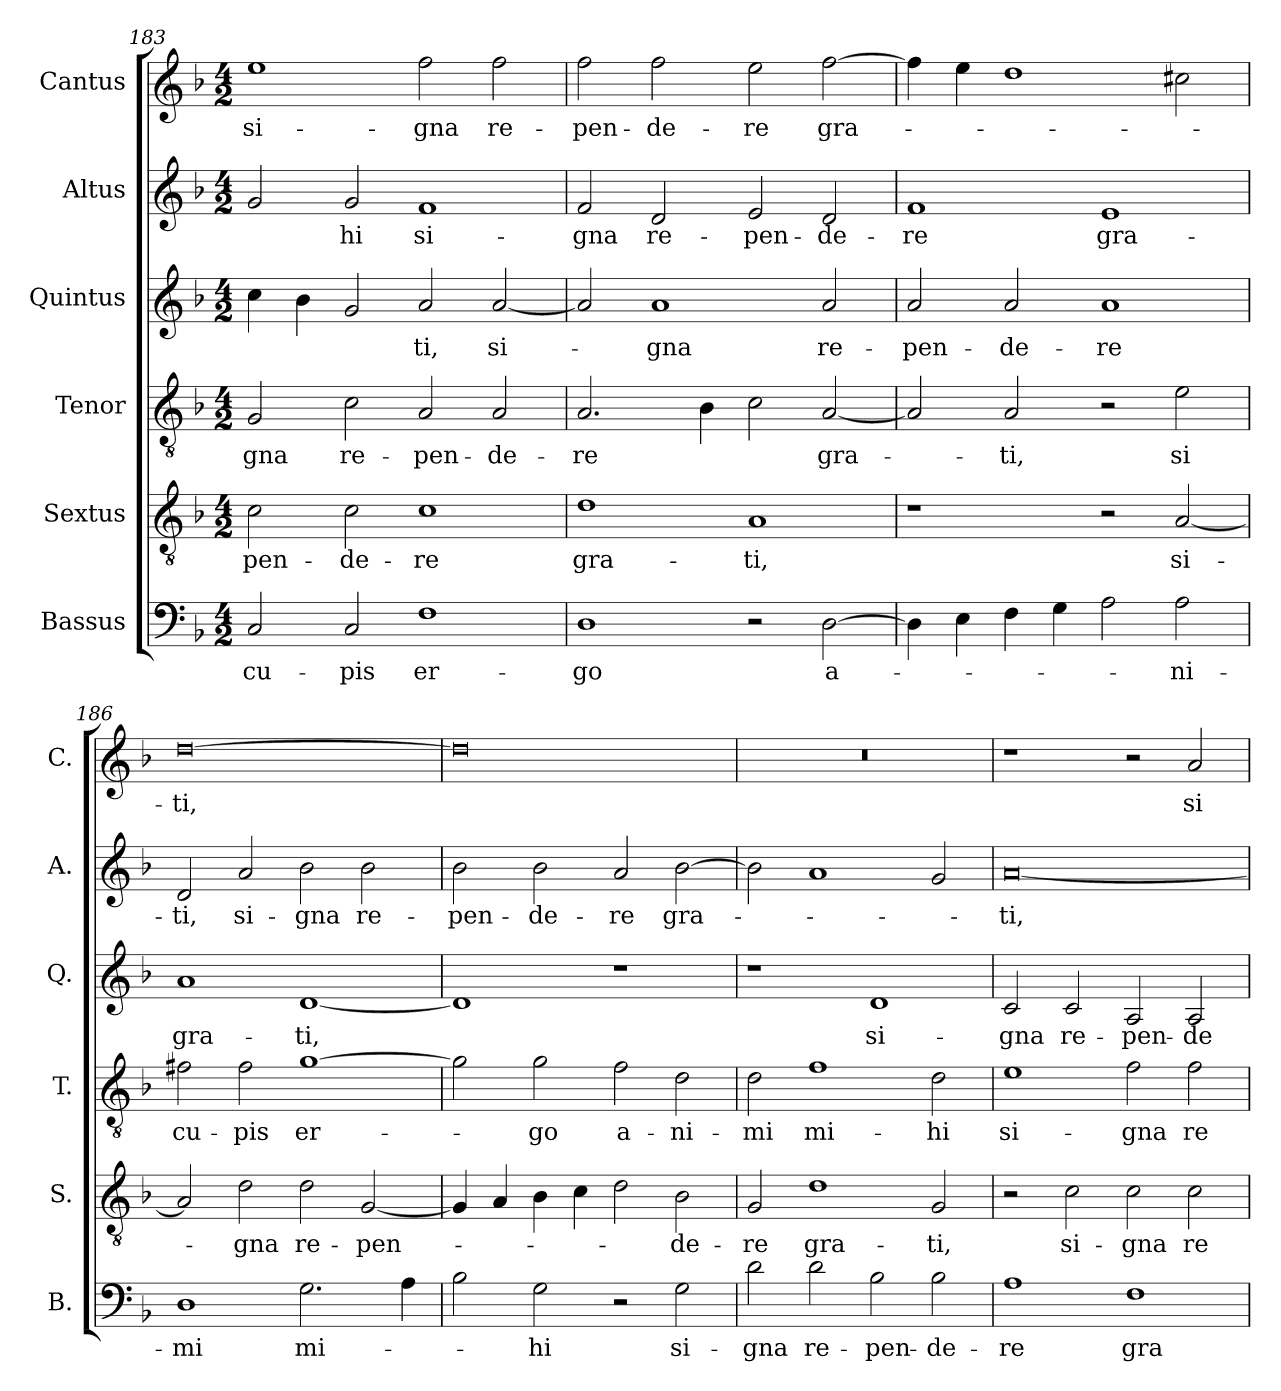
**kern	**text	**kern	**text	**kern	**text	**kern	**text	**kern	**text	**kern	**text
*part6	*part6	*part5	*part5	*part4	*part4	*part3	*part3	*part2	*part2	*part1	*part1
*staff6	*staff6	*staff5	*staff5	*staff4	*staff4	*staff3	*staff3	*staff2	*staff2	*staff1	*staff1
*I"Bassus	*	*I"Sextus	*	*I"Tenor	*	*I"Quintus	*	*I"Altus	*	*I"Cantus	*
*I'B.	*	*I'S.	*	*I'T.	*	*I'Q.	*	*I'A.	*	*I'C.	*
!!LO:PB:g=z
*clefF4	*	*clefGv2	*	*clefGv2	*	*clefG2	*	*clefG2	*	*clefG2	*
*k[b-]	*	*k[b-]	*	*k[b-]	*	*k[b-]	*	*k[b-]	*	*k[b-]	*
*M4/2	*	*M4/2	*	*M4/2	*	*M4/2	*	*M4/2	*	*M4/2	*
=183	=183	=183	=183	=183	=183	=183	=183	=183	=183	=183	=183
2C/	cu-	2c\	-pen-	2G/	-gna	4cc\	.	2g/	.	1ee	si-
.	.	.	.	.	.	4b-\	.	.	.	.	.
2C/	-pis	2c\	-de-	2c\	re-	2g/	.	2g/	-hi	.	.
1F	er-	1c	-re	2A/	-pen-	2a/	-ti,	1f	si-	2ff\	-gna
.	.	.	.	2A/	-de-	[2a/	si-	.	.	2ff\	re-
=184	=184	=184	=184	=184	=184	=184	=184	=184	=184	=184	=184
1D	-go	1d	gra-	2.A/	-re	2a/]	.	2f/	-gna	2ff\	-pen-
.	.	.	.	.	.	1a	-gna	2d/	re-	2ff\	-de-
.	.	.	.	4B-\	.	.	.	.	.	.	.
2r	.	1A	-ti,	2c\	.	.	.	2e/	-pen-	2ee\	-re
[2D\	a-	.	.	[2A/	gra-	2a/	re-	2d/	-de-	[2ff\	gra-
=185	=185	=185	=185	=185	=185	=185	=185	=185	=185	=185	=185
4D\]	.	1r	.	2A/]	.	2a/	-pen-	1f	-re	4ff\]	.
4E\	.	.	.	.	.	.	.	.	.	4ee\	.
4F\	.	.	.	2A/	-ti,	2a/	-de-	.	.	1dd	.
4G\	.	.	.	.	.	.	.	.	.	.	.
2A\	.	2r	.	2r	.	1a	-re	1e	gra-	.	.
2A\	-ni-	[2A/	si-	2e\	si	.	.	.	.	2cc#X\	.
=186	=186	=186	=186	=186	=186	=186	=186	=186	=186	=186	=186
1D	-mi	2A/]	.	2f#X\	cu-	1a	gra-	2d/	-ti,	[0dd	-ti,
.	.	2d\	-gna	2f#\	-pis	.	.	2a/	si-	.	.
2.G\	mi-	2d\	re-	[1g	er-	[1d	-ti,	2b-\	-gna	.	.
.	.	[2G/	-pen-	.	.	.	.	2b-\	re-	.	.
4A\	.	.	.	.	.	.	.	.	.	.	.
=187	=187	=187	=187	=187	=187	=187	=187	=187	=187	=187	=187
2B-\	.	4G/]	.	2g\]	.	1d]	.	2b-\	-pen-	0dd]	.
.	.	4A/	.	.	.	.	.	.	.	.	.
2G\	-hi	4B-\	.	2g\	-go	.	.	2b-\	-de-	.	.
.	.	4c\	.	.	.	.	.	.	.	.	.
2r	.	2d\	.	2f\	a-	1r	.	2a/	-re	.	.
2G\	si-	2B-\	-de-	2d\	-ni-	.	.	[2b-\	gra-	.	.
=188	=188	=188	=188	=188	=188	=188	=188	=188	=188	=188	=188
2d\	-gna	2G/	-re	2d\	-mi	1r	.	2b-\]	.	0r	.
2d\	re-	1d	gra-	1f	mi-	.	.	1a	.	.	.
2B-\	-pen-	.	.	.	.	1d	si-	.	.	.	.
2B-\	-de-	2G/	-ti,	2d\	-hi	.	.	2g/	.	.	.
!!LO:LB:g=z
=189	=189	=189	=189	=189	=189	=189	=189	=189	=189	=189	=189
1A	-re	2r	.	1e	si-	2c/	-gna	[0a	-ti,	1r	.
.	.	2c\	si-	.	.	2c/	re-	.	.	.	.
1F	gra-	2c\	-gna	2f\	-gna	2A/	-pen-	.	.	2r	.
.	.	2c\	re-	2f\	re-	2A/	-de-	.	.	2a/	si-
=	=	=	=	=	=	=	=	=	=	=	=
*-	*-	*-	*-	*-	*-	*-	*-	*-	*-	*-	*-
